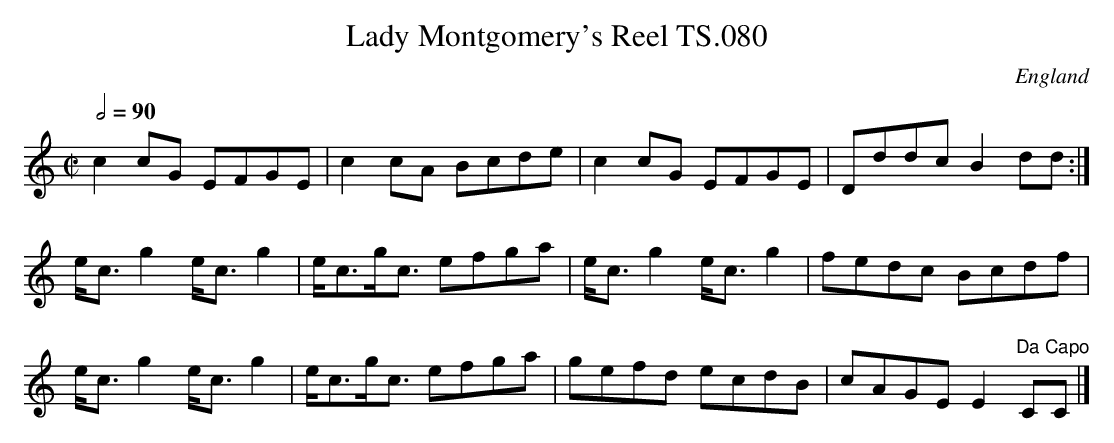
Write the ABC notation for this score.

X:1
T:Lady Montgomery's Reel TS.080
M:C|
L:1/8
Q:1/2=90
O:England
K:C major
c2cG EFGE|c2cA Bcde|c2cG EFGE|DddcB2dd:|!
e<cg2e<cg2|e<cg<c efga|e<cg2e<cg2|fedc Bcdf|!
e<cg2e<cg2|e<cg<c efga|gefd ecdB|cAGEE2"Da Capo"CC|]
